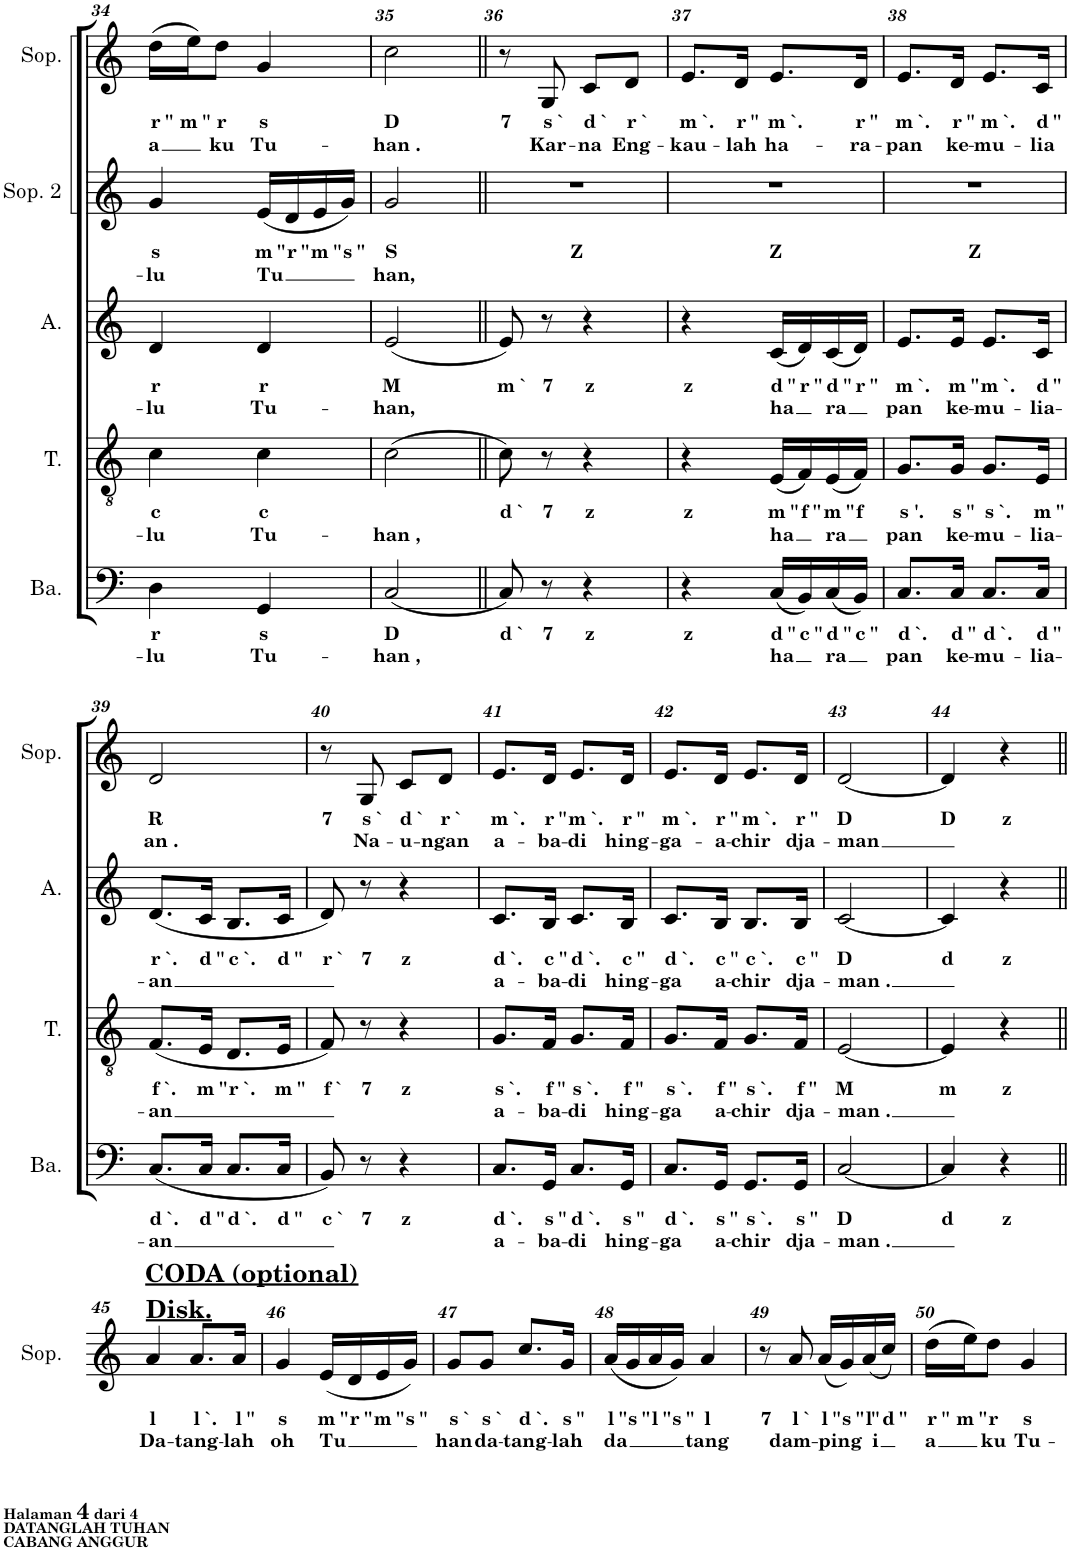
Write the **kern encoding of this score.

**kern	**text	**text	**kern	**text	**text	**kern	**text	**text	**kern	**text	**text	**kern	**text	**text
*part5	*part5	*part5	*part4	*part4	*part4	*part3	*part3	*part3	*part2	*part2	*part2	*part1	*part1	*part1
*staff5	*staff5	*staff5	*staff4	*staff4	*staff4	*staff3	*staff3	*staff3	*staff2	*staff2	*staff2	*staff1	*staff1	*staff1
*I"Bariton	*	*	*I"Tenor	*	*	*I"Alt	*	*	*I"Sopraan 2	*	*	*I"Sopraan	*	*
*I'Ba.	*	*	*I'T.	*	*	*I'A.	*	*	*I'Sop. 2	*	*	*I'Sop.	*	*
!!LO:PB:g=z
*clefF4	*	*	*clefGv2	*	*	*clefG2	*	*	*clefG2	*	*	*clefG2	*	*
*k[]	*	*	*k[]	*	*	*k[]	*	*	*k[]	*	*	*k[]	*	*
*M2/4	*	*	*M2/4	*	*	*M2/4	*	*	*M2/4	*	*	*M2/4	*	*
=34	=34	=34	=34	=34	=34	=34	=34	=34	=34	=34	=34	=34	=34	=34
!	!LO:LY:b	!LO:LY:b	!	!LO:LY:b	!LO:LY:b	!	!LO:LY:b	!LO:LY:b	!	!LO:LY:b	!LO:LY:b	!	!LO:LY:b	!LO:LY:b
4D\	r	-lu	4c\	c	-lu	4d/	r	-lu	4g/	s	-lu	(16dd\LL	r "	a
!	!	!	!	!	!	!	!	!	!	!	!	!	!LO:LY:b	!
.	.	.	.	.	.	.	.	.	.	.	.	16ee\J)	m "	.
!	!	!	!	!	!	!	!	!	!	!	!	!	!LO:LY:b	!LO:LY:b
.	.	.	.	.	.	.	.	.	.	.	.	8dd\J	r	ku
!	!LO:LY:b	!LO:LY:b	!	!LO:LY:b	!LO:LY:b	!	!LO:LY:b	!LO:LY:b	!	!LO:LY:b	!LO:LY:b	!	!LO:LY:b	!LO:LY:b
4GG/	s	Tu-	4c\	c	Tu-	4d/	r	Tu-	(16e/LL	m "	Tu	4g/	s	Tu-
!	!	!	!	!	!	!	!	!	!	!LO:LY:b	!	!	!	!
.	.	.	.	.	.	.	.	.	16d/	r "	.	.	.	.
!	!	!	!	!	!	!	!	!	!	!LO:LY:b	!	!	!	!
.	.	.	.	.	.	.	.	.	16e/	m "	.	.	.	.
!	!	!	!	!	!	!	!	!	!	!LO:LY:b	!	!	!	!
.	.	.	.	.	.	.	.	.	16g/JJ)	s "	.	.	.	.
=35	=35	=35	=35	=35	=35	=35	=35	=35	=35	=35	=35	=35	=35	=35
!	!LO:LY:b	!LO:LY:b	!	!	!LO:LY:b	!	!LO:LY:b	!LO:LY:b	!	!LO:LY:b	!LO:LY:b	!	!LO:LY:b	!LO:LY:b
(2C/	D	-han ,	(2c\	.	-han ,	(2e/	M	-han,	2g/	S	han,	2cc\	D	-han .
=36||	=36||	=36||	=36||	=36||	=36||	=36||	=36||	=36||	=36||	=36||	=36||	=36||	=36||	=36||
!	!LO:LY:b	!	!	!LO:LY:b	!	!	!LO:LY:b	!	!	!LO:LY:b	!	!	!LO:LY:b	!
8C/)	d `	.	8c\)	d `	.	8e/)	m `	.	2r	Z	.	8r	7	.
!	!LO:LY:b	!	!	!LO:LY:b	!	!	!LO:LY:b	!	!	!	!	!	!LO:LY:b	!LO:LY:b
8r	7	.	8r	7	.	8r	7	.	.	.	.	8G/	s `	Kar-
!	!LO:LY:b	!	!	!LO:LY:b	!	!	!LO:LY:b	!	!	!	!	!	!LO:LY:b	!LO:LY:b
4r	z	.	4r	z	.	4r	z	.	.	.	.	8c/L	d `	-na
!	!	!	!	!	!	!	!	!	!	!	!	!	!LO:LY:b	!LO:LY:b
.	.	.	.	.	.	.	.	.	.	.	.	8d/J	r `	Eng-
=37	=37	=37	=37	=37	=37	=37	=37	=37	=37	=37	=37	=37	=37	=37
!	!LO:LY:b	!	!	!LO:LY:b	!	!	!LO:LY:b	!	!	!LO:LY:b	!	!	!LO:LY:b	!LO:LY:b
4r	z	.	4r	z	.	4r	z	.	2r	Z	.	8.e/L	m `.	-kau-
!	!	!	!	!	!	!	!	!	!	!	!	!	!LO:LY:b	!LO:LY:b
.	.	.	.	.	.	.	.	.	.	.	.	16d/Jk	r "	-lah
!	!LO:LY:b	!LO:LY:b	!	!LO:LY:b	!LO:LY:b	!	!LO:LY:b	!LO:LY:b	!	!	!	!	!LO:LY:b	!LO:LY:b
(16C/LL	d "	ha	(16E/LL	m "	ha	(16c/LL	d "	ha	.	.	.	8.e/L	m `.	ha-
!	!LO:LY:b	!	!	!LO:LY:b	!	!	!LO:LY:b	!	!	!	!	!	!	!
16BB/)	c "	.	16F/)	f "	.	16d/)	r "	.	.	.	.	.	.	.
!	!LO:LY:b	!LO:LY:b	!	!LO:LY:b	!LO:LY:b	!	!LO:LY:b	!LO:LY:b	!	!	!	!	!	!
(16C/	d "	ra	(16E/	m "	ra	(16c/	d "	ra	.	.	.	.	.	.
!	!LO:LY:b	!	!	!LO:LY:b	!	!	!LO:LY:b	!	!	!	!	!	!LO:LY:b	!LO:LY:b
16BB/JJ)	c "	.	16F/JJ)	f	.	16d/JJ)	r "	.	.	.	.	16d/Jk	r "	-ra-
=38	=38	=38	=38	=38	=38	=38	=38	=38	=38	=38	=38	=38	=38	=38
!	!LO:LY:b	!LO:LY:b	!	!LO:LY:b	!LO:LY:b	!	!LO:LY:b	!LO:LY:b	!	!LO:LY:b	!	!	!LO:LY:b	!LO:LY:b
8.C/L	d `.	pan	8.G/L	s '.	pan	8.e/L	m `.	pan	2r	Z	.	8.e/L	m `.	-pan
!	!LO:LY:b	!LO:LY:b	!	!LO:LY:b	!LO:LY:b	!	!LO:LY:b	!LO:LY:b	!	!	!	!	!LO:LY:b	!LO:LY:b
16C/Jk	d "	ke-	16G/Jk	s "	ke-	16e/Jk	m "	ke-	.	.	.	16d/Jk	r "	ke-
!	!LO:LY:b	!LO:LY:b	!	!LO:LY:b	!LO:LY:b	!	!LO:LY:b	!LO:LY:b	!	!	!	!	!LO:LY:b	!LO:LY:b
8.C/L	d `.	-mu-	8.G/L	s `.	-mu-	8.e/L	m `.	-mu-	.	.	.	8.e/L	m `.	-mu-
!	!LO:LY:b	!LO:LY:b	!	!LO:LY:b	!LO:LY:b	!	!LO:LY:b	!LO:LY:b	!	!	!	!	!LO:LY:b	!LO:LY:b
16C/Jk	d "	-lia-	16E/Jk	m "	-lia-	16c/Jk	d "	-lia-	.	.	.	16c/Jk	d "	-lia
!!LO:LB:g=z
=39	=39	=39	=39	=39	=39	=39	=39	=39	=39	=39	=39	=39	=39	=39
!	!LO:LY:b	!LO:LY:b	!	!LO:LY:b	!LO:LY:b	!	!LO:LY:b	!LO:LY:b	!	!	!	!	!LO:LY:b	!LO:LY:b
(8.C/L	d `.	-an	(8.F/L	f `.	-an	(8.d/L	r `.	-an	2r	.	.	2d/	R	-an .
!	!LO:LY:b	!	!	!LO:LY:b	!	!	!LO:LY:b	!	!	!	!	!	!	!
16C/Jk	d "	.	16E/Jk	m "	.	16c/Jk	d "	.	.	.	.	.	.	.
!	!LO:LY:b	!	!	!LO:LY:b	!	!	!LO:LY:b	!	!	!	!	!	!	!
8.C/L	d `.	.	8.D/L	r `.	.	8.B/L	c `.	.	.	.	.	.	.	.
!	!LO:LY:b	!	!	!LO:LY:b	!	!	!LO:LY:b	!	!	!	!	!	!	!
16C/Jk	d "	.	16E/Jk	m "	.	16c/Jk	d "	.	.	.	.	.	.	.
=40	=40	=40	=40	=40	=40	=40	=40	=40	=40	=40	=40	=40	=40	=40
!	!LO:LY:b	!	!	!LO:LY:b	!	!	!LO:LY:b	!	!	!	!	!	!LO:LY:b	!
8BB/)	c `	.	8F/)	f `	.	8d/)	r `	.	2r	.	.	8r	7	.
!	!LO:LY:b	!	!	!LO:LY:b	!	!	!LO:LY:b	!	!	!	!	!	!LO:LY:b	!LO:LY:b
8r	7	.	8r	7	.	8r	7	.	.	.	.	8G/	s `	Na-
!	!LO:LY:b	!	!	!LO:LY:b	!	!	!LO:LY:b	!	!	!	!	!	!LO:LY:b	!LO:LY:b
4r	z	.	4r	z	.	4r	z	.	.	.	.	8c/L	d `	-u-
!	!	!	!	!	!	!	!	!	!	!	!	!	!LO:LY:b	!LO:LY:b
.	.	.	.	.	.	.	.	.	.	.	.	8d/J	r `	-ngan
=41	=41	=41	=41	=41	=41	=41	=41	=41	=41	=41	=41	=41	=41	=41
!	!LO:LY:b	!LO:LY:b	!	!LO:LY:b	!LO:LY:b	!	!LO:LY:b	!LO:LY:b	!	!	!	!	!LO:LY:b	!LO:LY:b
8.C/L	d `.	a-	8.G/L	s `.	a-	8.c/L	d `.	a-	2r	.	.	8.e/L	m `.	a-
!	!LO:LY:b	!LO:LY:b	!	!LO:LY:b	!LO:LY:b	!	!LO:LY:b	!LO:LY:b	!	!	!	!	!LO:LY:b	!LO:LY:b
16GG/Jk	s "	-ba-	16F/Jk	f "	-ba-	16B/Jk	c "	-ba-	.	.	.	16d/Jk	r "	-ba-
!	!LO:LY:b	!LO:LY:b	!	!LO:LY:b	!LO:LY:b	!	!LO:LY:b	!LO:LY:b	!	!	!	!	!LO:LY:b	!LO:LY:b
8.C/L	d `.	-di	8.G/L	s `.	-di	8.c/L	d `.	-di	.	.	.	8.e/L	m `.	-di
!	!LO:LY:b	!LO:LY:b	!	!LO:LY:b	!LO:LY:b	!	!LO:LY:b	!LO:LY:b	!	!	!	!	!LO:LY:b	!LO:LY:b
16GG/Jk	s "	hing-	16F/Jk	f "	hing-	16B/Jk	c "	hing-	.	.	.	16d/Jk	r "	hing-
=42	=42	=42	=42	=42	=42	=42	=42	=42	=42	=42	=42	=42	=42	=42
!	!LO:LY:b	!LO:LY:b	!	!LO:LY:b	!LO:LY:b	!	!LO:LY:b	!LO:LY:b	!	!	!	!	!LO:LY:b	!LO:LY:b
8.C/L	d `.	-ga	8.G/L	s `.	-ga	8.c/L	d `.	-ga	2r	.	.	8.e/L	m `.	-ga-
!	!LO:LY:b	!LO:LY:b	!	!LO:LY:b	!LO:LY:b	!	!LO:LY:b	!LO:LY:b	!	!	!	!	!LO:LY:b	!LO:LY:b
16GG/Jk	s "	a-	16F/Jk	f "	a-	16B/Jk	c "	a-	.	.	.	16d/Jk	r "	-a-
!	!LO:LY:b	!LO:LY:b	!	!LO:LY:b	!LO:LY:b	!	!LO:LY:b	!LO:LY:b	!	!	!	!	!LO:LY:b	!LO:LY:b
8.GG/L	s `.	-chir	8.G/L	s `.	-chir	8.B/L	c `.	-chir	.	.	.	8.e/L	m `.	-chir
!	!LO:LY:b	!LO:LY:b	!	!LO:LY:b	!LO:LY:b	!	!LO:LY:b	!LO:LY:b	!	!	!	!	!LO:LY:b	!LO:LY:b
16GG/Jk	s "	dja-	16F/Jk	f "	dja-	16B/Jk	c "	dja-	.	.	.	16d/Jk	r "	dja-
=43	=43	=43	=43	=43	=43	=43	=43	=43	=43	=43	=43	=43	=43	=43
!	!LO:LY:b	!LO:LY:b	!	!LO:LY:b	!LO:LY:b	!	!LO:LY:b	!LO:LY:b	!	!	!	!	!LO:LY:b	!LO:LY:b
[2C/	D	-man .	[2E/	M	-man .	[2c/	D	-man .	2r	.	.	[2d/	D	-man
=44	=44	=44	=44	=44	=44	=44	=44	=44	=44	=44	=44	=44	=44	=44
!	!LO:LY:b	!	!	!LO:LY:b	!	!	!LO:LY:b	!	!	!	!	!	!LO:LY:b	!
4C/]	d	.	4E/]	m	.	4c/]	d	.	2r	.	.	4d/]	D	.
!	!LO:LY:b	!	!	!LO:LY:b	!	!	!LO:LY:b	!	!	!	!	!	!LO:LY:b	!
4r	z	.	4r	z	.	4r	z	.	.	.	.	4r	z	.
!!LO:LB:g=z
=45||	=45||	=45||	=45||	=45||	=45||	=45||	=45||	=45||	=45||	=45||	=45||	=45||	=45||	=45||
!	!	!	!	!	!	!	!	!	!	!	!	!LO:TX:a:B:t=Disk.	!	!
!	!	!	!	!	!	!	!	!	!	!	!	!LO:TX:a:B:t=CODA (optional)	!	!
!	!	!	!	!	!	!	!	!	!	!	!	!	!LO:LY:b	!LO:LY:b
2r	.	.	2r	.	.	2r	.	.	2r	.	.	4a/	l	Da-
!	!	!	!	!	!	!	!	!	!	!	!	!	!LO:LY:b	!LO:LY:b
.	.	.	.	.	.	.	.	.	.	.	.	8.a/L	l `.	-tang-
!	!	!	!	!	!	!	!	!	!	!	!	!	!LO:LY:b	!LO:LY:b
.	.	.	.	.	.	.	.	.	.	.	.	16a/Jk	l "	-lah
=46	=46	=46	=46	=46	=46	=46	=46	=46	=46	=46	=46	=46	=46	=46
!	!	!	!	!	!	!	!	!	!	!	!	!	!LO:LY:b	!LO:LY:b
2r	.	.	2r	.	.	2r	.	.	2r	.	.	4g/	s	oh
!	!	!	!	!	!	!	!	!	!	!	!	!	!LO:LY:b	!LO:LY:b
.	.	.	.	.	.	.	.	.	.	.	.	(16e/LL	m "	Tu
!	!	!	!	!	!	!	!	!	!	!	!	!	!LO:LY:b	!
.	.	.	.	.	.	.	.	.	.	.	.	16d/	r "	.
!	!	!	!	!	!	!	!	!	!	!	!	!	!LO:LY:b	!
.	.	.	.	.	.	.	.	.	.	.	.	16e/	m "	.
!	!	!	!	!	!	!	!	!	!	!	!	!	!LO:LY:b	!
.	.	.	.	.	.	.	.	.	.	.	.	16g/JJ)	s "	.
=47	=47	=47	=47	=47	=47	=47	=47	=47	=47	=47	=47	=47	=47	=47
!	!	!	!	!	!	!	!	!	!	!	!	!	!LO:LY:b	!LO:LY:b
2r	.	.	2r	.	.	2r	.	.	2r	.	.	8g/L	s `	han
!	!	!	!	!	!	!	!	!	!	!	!	!	!LO:LY:b	!LO:LY:b
.	.	.	.	.	.	.	.	.	.	.	.	8g/J	s `	da-
!	!	!	!	!	!	!	!	!	!	!	!	!	!LO:LY:b	!LO:LY:b
.	.	.	.	.	.	.	.	.	.	.	.	8.cc/L	d `.	-tang-
!	!	!	!	!	!	!	!	!	!	!	!	!	!LO:LY:b	!LO:LY:b
.	.	.	.	.	.	.	.	.	.	.	.	16g/Jk	s "	-lah
=48	=48	=48	=48	=48	=48	=48	=48	=48	=48	=48	=48	=48	=48	=48
!	!	!	!	!	!	!	!	!	!	!	!	!	!LO:LY:b	!LO:LY:b
2r	.	.	2r	.	.	2r	.	.	2r	.	.	(16a/LL	l "	da
!	!	!	!	!	!	!	!	!	!	!	!	!	!LO:LY:b	!
.	.	.	.	.	.	.	.	.	.	.	.	16g/	s "	.
!	!	!	!	!	!	!	!	!	!	!	!	!	!LO:LY:b	!
.	.	.	.	.	.	.	.	.	.	.	.	16a/	l "	.
!	!	!	!	!	!	!	!	!	!	!	!	!	!LO:LY:b	!
.	.	.	.	.	.	.	.	.	.	.	.	16g/JJ)	s "	.
!	!	!	!	!	!	!	!	!	!	!	!	!	!LO:LY:b	!LO:LY:b
.	.	.	.	.	.	.	.	.	.	.	.	4a/	l	tang
=49	=49	=49	=49	=49	=49	=49	=49	=49	=49	=49	=49	=49	=49	=49
!	!	!	!	!	!	!	!	!	!	!	!	!	!LO:LY:b	!
2r	.	.	2r	.	.	2r	.	.	2r	.	.	8r	7	.
!	!	!	!	!	!	!	!	!	!	!	!	!	!LO:LY:b	!LO:LY:b
.	.	.	.	.	.	.	.	.	.	.	.	8a/	l `	dam-
!	!	!	!	!	!	!	!	!	!	!	!	!	!LO:LY:b	!LO:LY:b
.	.	.	.	.	.	.	.	.	.	.	.	(16a/LL	l "	-ping
!	!	!	!	!	!	!	!	!	!	!	!	!	!LO:LY:b	!
.	.	.	.	.	.	.	.	.	.	.	.	16g/)	s "	.
!	!	!	!	!	!	!	!	!	!	!	!	!	!LO:LY:b	!LO:LY:b
.	.	.	.	.	.	.	.	.	.	.	.	(16a/	l"	i
!	!	!	!	!	!	!	!	!	!	!	!	!	!LO:LY:b	!
.	.	.	.	.	.	.	.	.	.	.	.	16cc/JJ)	d "	.
=50	=50	=50	=50	=50	=50	=50	=50	=50	=50	=50	=50	=50	=50	=50
!	!	!	!	!	!	!	!	!	!	!	!	!	!LO:LY:b	!LO:LY:b
2r	.	.	2r	.	.	2r	.	.	2r	.	.	(16dd\LL	r "	a
!	!	!	!	!	!	!	!	!	!	!	!	!	!LO:LY:b	!
.	.	.	.	.	.	.	.	.	.	.	.	16ee\J)	m "	.
!	!	!	!	!	!	!	!	!	!	!	!	!	!LO:LY:b	!LO:LY:b
.	.	.	.	.	.	.	.	.	.	.	.	8dd\J	r	ku
!	!	!	!	!	!	!	!	!	!	!	!	!	!LO:LY:b	!LO:LY:b
.	.	.	.	.	.	.	.	.	.	.	.	4g/	s	Tu-
=	=	=	=	=	=	=	=	=	=	=	=	=	=	=
*-	*-	*-	*-	*-	*-	*-	*-	*-	*-	*-	*-	*-	*-	*-
